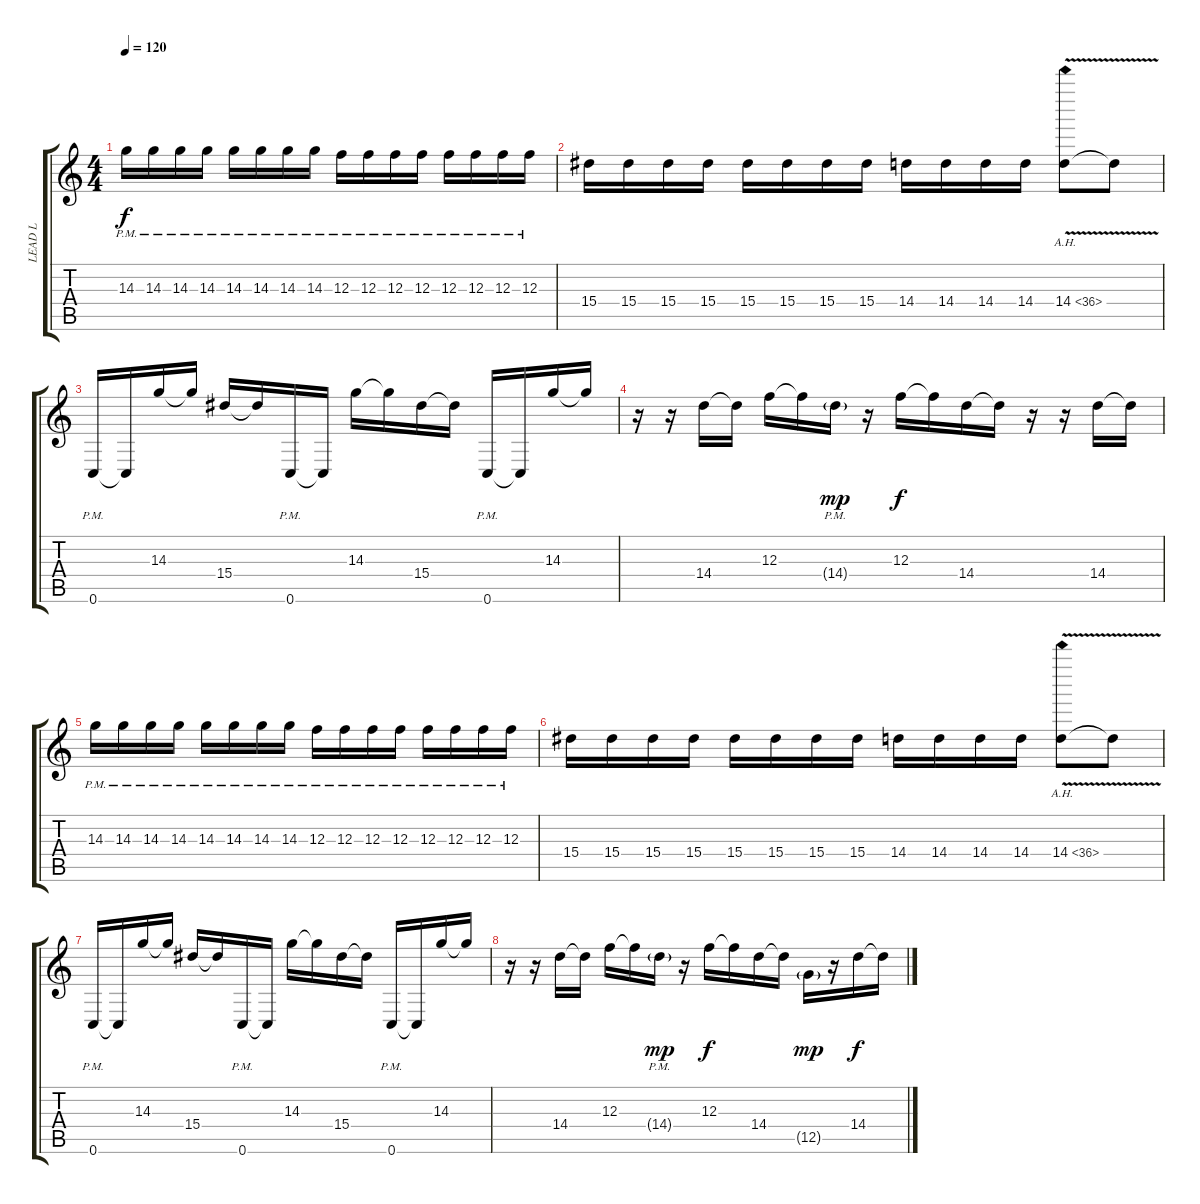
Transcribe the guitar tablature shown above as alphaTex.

\track ("LEAD L" "LEAD L") {instrument distortionguitar}
\staff {score tabs}
\tuning (D4 A3 F3 C3 G2 C2) {hide}
\ts (4 4)
\tempo 120
\clef g2
\ks c
14.3{pm}.16{dy f} 14.3{pm}.16 14.3{pm}.16 14.3{pm}.16 14.3{pm}.16 14.3{pm}.16 14.3{pm}.16 14.3{pm}.16 12.3{pm}.16 12.3{pm}.16 12.3{pm}.16 12.3{pm}.16 12.3{pm}.16 12.3{pm}.16 12.3{pm}.16 12.3{pm}.16 |
15.4.16 15.4.16 15.4.16 15.4.16 15.4.16 15.4.16 15.4.16 15.4.16 14.4.16 14.4.16 14.4.16 14.4.16 14.4{ah 22 v}.8 14.4{t}.8 |
0.6{pm}.16 0.6{t}.16 14.3.16 14.3{t}.16 15.4.16 15.4{t}.16 0.6{pm}.16 0.6{t}.16 14.3.16 14.3{t}.16 15.4.16 15.4{t}.16 0.6{pm}.16 0.6{t}.16 14.3.16 14.3{t}.16 |
r.16 r.16 14.4.16 14.4{t}.16 12.3.16 12.3{t}.16 14.4{g pm}.16{dy mp} r.16 12.3.16{dy f} 12.3{t}.16 14.4.16 14.4{t}.16 r.16 r.16 14.4.16 14.4{t}.16 |
14.3{pm}.16 14.3{pm}.16 14.3{pm}.16 14.3{pm}.16 14.3{pm}.16 14.3{pm}.16 14.3{pm}.16 14.3{pm}.16 12.3{pm}.16 12.3{pm}.16 12.3{pm}.16 12.3{pm}.16 12.3{pm}.16 12.3{pm}.16 12.3{pm}.16 12.3{pm}.16 |
15.4.16 15.4.16 15.4.16 15.4.16 15.4.16 15.4.16 15.4.16 15.4.16 14.4.16 14.4.16 14.4.16 14.4.16 14.4{ah 22 v}.8 14.4{t}.8 |
0.6{pm}.16 0.6{t}.16 14.3.16 14.3{t}.16 15.4.16 15.4{t}.16 0.6{pm}.16 0.6{t}.16 14.3.16 14.3{t}.16 15.4.16 15.4{t}.16 0.6{pm}.16 0.6{t}.16 14.3.16 14.3{t}.16 |
r.16 r.16 14.4.16 14.4{t}.16 12.3.16 12.3{t}.16 14.4{g pm}.16{dy mp} r.16 12.3.16{dy f} 12.3{t}.16 14.4.16 14.4{t}.16 12.5{g}.16{dy mp} r.16 14.4.16{dy f} 14.4{t}.16
